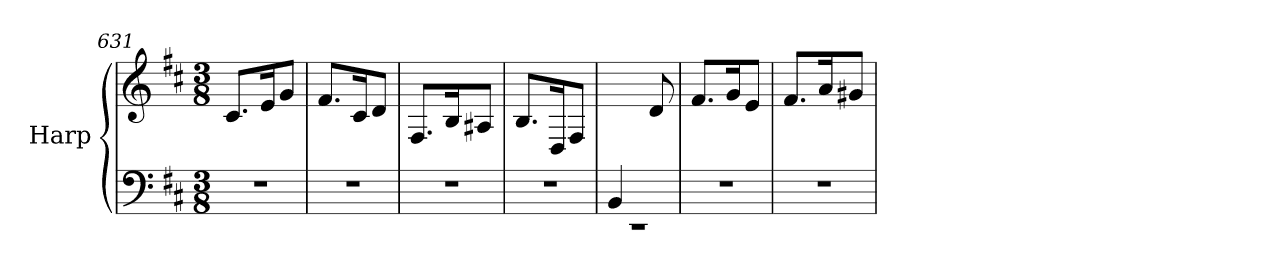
**kern	**kern
*part1	*part1
*staff2	*staff1
*I"Harp	*
*I'Hp	*
*clefF4	*clefG2
*k[f#c#]	*k[f#c#]
*M3/8	*M3/8
=631	=631
4.r	8.c#/L
.	16e/K
.	8g/J
=632	=632
4.r	8.f#/L
.	16c#/K
.	8d/J
=633	=633
4.r	8.F#/L
.	16B/K
.	8A#X/J
=634	=634
4.r	8.B/L
.	16D/K
.	8F#/J
=635	=635
*^	*
4BB/	4.r	4ryy
8ryy	.	8d/
*v	*v	*
=636	=636
4.r	8.f#/L
.	16g/K
.	8e/J
=637	=637
4.r	8.f#/L
.	16a/K
.	8g#X/J
=	=
*-	*-
